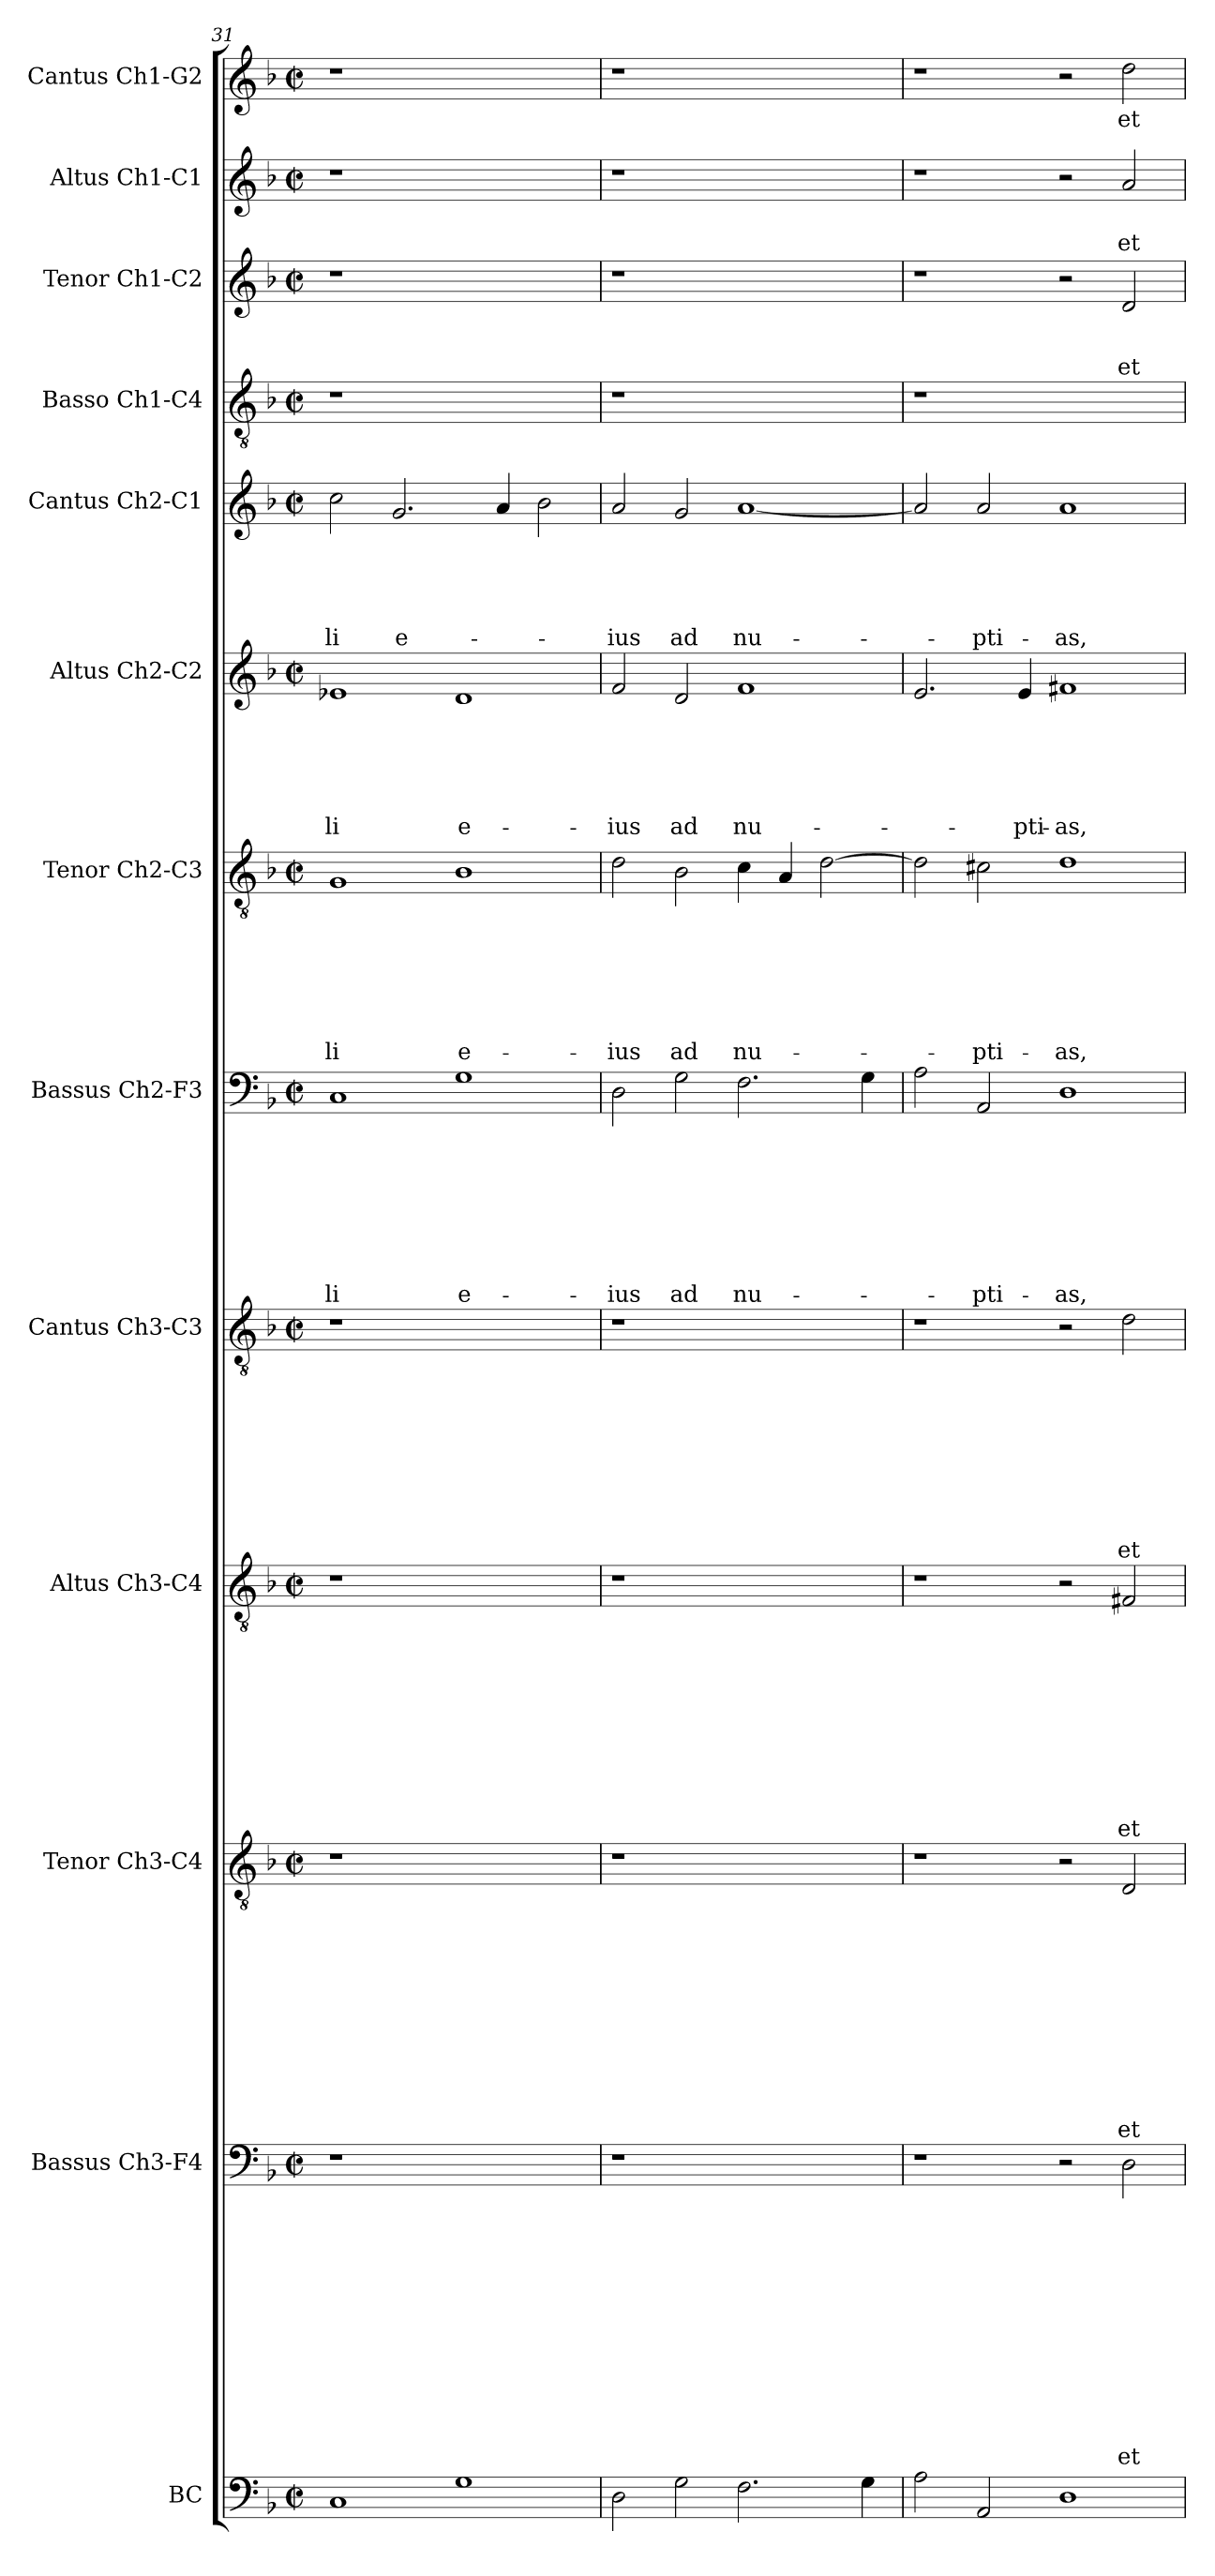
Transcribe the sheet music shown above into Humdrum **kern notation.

**kern	**kern	**text	**text	**text	**text	**text	**text	**text	**text	**text	**text	**text	**text	**kern	**text	**text	**text	**text	**text	**text	**text	**text	**text	**text	**text	**kern	**text	**text	**text	**text	**text	**text	**text	**text	**text	**text	**kern	**text	**text	**text	**text	**text	**text	**text	**text	**text	**kern	**text	**text	**text	**text	**text	**text	**text	**text	**kern	**text	**text	**text	**text	**text	**text	**text	**kern	**text	**text	**text	**text	**text	**text	**kern	**text	**text	**text	**text	**text	**kern	**kern	**text	**text	**text	**kern	**text	**text	**kern	**text
*part13	*part12	*part12	*part12	*part12	*part12	*part12	*part12	*part12	*part12	*part12	*part12	*part12	*part12	*part11	*part11	*part11	*part11	*part11	*part11	*part11	*part11	*part11	*part11	*part11	*part11	*part10	*part10	*part10	*part10	*part10	*part10	*part10	*part10	*part10	*part10	*part10	*part9	*part9	*part9	*part9	*part9	*part9	*part9	*part9	*part9	*part9	*part8	*part8	*part8	*part8	*part8	*part8	*part8	*part8	*part8	*part7	*part7	*part7	*part7	*part7	*part7	*part7	*part7	*part6	*part6	*part6	*part6	*part6	*part6	*part6	*part5	*part5	*part5	*part5	*part5	*part5	*part4	*part3	*part3	*part3	*part3	*part2	*part2	*part2	*part1	*part1
*staff13	*staff12	*staff12	*staff12	*staff12	*staff12	*staff12	*staff12	*staff12	*staff12	*staff12	*staff12	*staff12	*staff12	*staff11	*staff11	*staff11	*staff11	*staff11	*staff11	*staff11	*staff11	*staff11	*staff11	*staff11	*staff11	*staff10	*staff10	*staff10	*staff10	*staff10	*staff10	*staff10	*staff10	*staff10	*staff10	*staff10	*staff9	*staff9	*staff9	*staff9	*staff9	*staff9	*staff9	*staff9	*staff9	*staff9	*staff8	*staff8	*staff8	*staff8	*staff8	*staff8	*staff8	*staff8	*staff8	*staff7	*staff7	*staff7	*staff7	*staff7	*staff7	*staff7	*staff7	*staff6	*staff6	*staff6	*staff6	*staff6	*staff6	*staff6	*staff5	*staff5	*staff5	*staff5	*staff5	*staff5	*staff4	*staff3	*staff3	*staff3	*staff3	*staff2	*staff2	*staff2	*staff1	*staff1
*I"BC	*I"Bassus Ch3-F4	*	*	*	*	*	*	*	*	*	*	*	*	*I"Tenor Ch3-C4	*	*	*	*	*	*	*	*	*	*	*	*I"Altus Ch3-C4	*	*	*	*	*	*	*	*	*	*	*I"Cantus Ch3-C3	*	*	*	*	*	*	*	*	*	*I"Bassus Ch2-F3	*	*	*	*	*	*	*	*	*I"Tenor Ch2-C3	*	*	*	*	*	*	*	*I"Altus Ch2-C2	*	*	*	*	*	*	*I"Cantus Ch2-C1	*	*	*	*	*	*I"Basso Ch1-C4	*I"Tenor Ch1-C2	*	*	*	*I"Altus Ch1-C1	*	*	*I"Cantus Ch1-G2	*
*	*I'B3	*	*	*	*	*	*	*	*	*	*	*	*	*I'T3	*	*	*	*	*	*	*	*	*	*	*	*I'A3	*	*	*	*	*	*	*	*	*	*	*I'C3	*	*	*	*	*	*	*	*	*	*I'B2	*	*	*	*	*	*	*	*	*I'T2	*	*	*	*	*	*	*	*I'A2	*	*	*	*	*	*	*I'C2	*	*	*	*	*	*I'B1	*I'T1	*	*	*	*I'A1	*	*	*I'C1	*
*clefF4	*clefF4	*	*	*	*	*	*	*	*	*	*	*	*	*clefGv2	*	*	*	*	*	*	*	*	*	*	*	*clefGv2	*	*	*	*	*	*	*	*	*	*	*clefGv2	*	*	*	*	*	*	*	*	*	*clefF4	*	*	*	*	*	*	*	*	*clefGv2	*	*	*	*	*	*	*	*clefG2	*	*	*	*	*	*	*clefG2	*	*	*	*	*	*clefGv2	*clefG2	*	*	*	*clefG2	*	*	*clefG2	*
*k[b-]	*k[b-]	*	*	*	*	*	*	*	*	*	*	*	*	*k[b-]	*	*	*	*	*	*	*	*	*	*	*	*k[b-]	*	*	*	*	*	*	*	*	*	*	*k[b-]	*	*	*	*	*	*	*	*	*	*k[b-]	*	*	*	*	*	*	*	*	*k[b-]	*	*	*	*	*	*	*	*k[b-]	*	*	*	*	*	*	*k[b-]	*	*	*	*	*	*k[b-]	*k[b-]	*	*	*	*k[b-]	*	*	*k[b-]	*
*F:	*F:	*	*	*	*	*	*	*	*	*	*	*	*	*F:	*	*	*	*	*	*	*	*	*	*	*	*F:	*	*	*	*	*	*	*	*	*	*	*F:	*	*	*	*	*	*	*	*	*	*F:	*	*	*	*	*	*	*	*	*F:	*	*	*	*	*	*	*	*F:	*	*	*	*	*	*	*F:	*	*	*	*	*	*F:	*F:	*	*	*	*F:	*	*	*F:	*
*M2/2	*M2/2	*	*	*	*	*	*	*	*	*	*	*	*	*M2/2	*	*	*	*	*	*	*	*	*	*	*	*M2/2	*	*	*	*	*	*	*	*	*	*	*M2/2	*	*	*	*	*	*	*	*	*	*M2/2	*	*	*	*	*	*	*	*	*M2/2	*	*	*	*	*	*	*	*M2/2	*	*	*	*	*	*	*M2/2	*	*	*	*	*	*M2/2	*M2/2	*	*	*	*M2/2	*	*	*M2/2	*
*met(c|)	*met(c|)	*	*	*	*	*	*	*	*	*	*	*	*	*met(c|)	*	*	*	*	*	*	*	*	*	*	*	*met(c|)	*	*	*	*	*	*	*	*	*	*	*met(c|)	*	*	*	*	*	*	*	*	*	*met(c|)	*	*	*	*	*	*	*	*	*met(c|)	*	*	*	*	*	*	*	*met(c|)	*	*	*	*	*	*	*met(c|)	*	*	*	*	*	*met(c|)	*met(c|)	*	*	*	*met(c|)	*	*	*met(c|)	*
=31	=31	=31	=31	=31	=31	=31	=31	=31	=31	=31	=31	=31	=31	=31	=31	=31	=31	=31	=31	=31	=31	=31	=31	=31	=31	=31	=31	=31	=31	=31	=31	=31	=31	=31	=31	=31	=31	=31	=31	=31	=31	=31	=31	=31	=31	=31	=31	=31	=31	=31	=31	=31	=31	=31	=31	=31	=31	=31	=31	=31	=31	=31	=31	=31	=31	=31	=31	=31	=31	=31	=31	=31	=31	=31	=31	=31	=31	=31	=31	=31	=31	=31	=31	=31	=31	=31
1C	1r	.	.	.	.	.	.	.	.	.	.	.	.	1r	.	.	.	.	.	.	.	.	.	.	.	1r	.	.	.	.	.	.	.	.	.	.	1r	.	.	.	.	.	.	.	.	.	1C	.	.	.	.	.	.	.	-li	1G	.	.	.	.	.	.	-li	1e-X	.	.	.	.	.	-li	2cc\	.	.	.	.	-li	1r	1r	.	.	.	1r	.	.	1r	.
.	.	.	.	.	.	.	.	.	.	.	.	.	.	.	.	.	.	.	.	.	.	.	.	.	.	.	.	.	.	.	.	.	.	.	.	.	.	.	.	.	.	.	.	.	.	.	.	.	.	.	.	.	.	.	.	.	.	.	.	.	.	.	.	.	.	.	.	.	.	.	2.g/	.	.	.	.	e-	.	.	.	.	.	.	.	.	.	.
1G	1ryy	.	.	.	.	.	.	.	.	.	.	.	.	1ryy	.	.	.	.	.	.	.	.	.	.	.	1ryy	.	.	.	.	.	.	.	.	.	.	1ryy	.	.	.	.	.	.	.	.	.	1G	.	.	.	.	.	.	.	e-	1B-	.	.	.	.	.	.	e-	1d	.	.	.	.	.	e-	.	.	.	.	.	.	1ryy	1ryy	.	.	.	1ryy	.	.	1ryy	.
.	.	.	.	.	.	.	.	.	.	.	.	.	.	.	.	.	.	.	.	.	.	.	.	.	.	.	.	.	.	.	.	.	.	.	.	.	.	.	.	.	.	.	.	.	.	.	.	.	.	.	.	.	.	.	.	.	.	.	.	.	.	.	.	.	.	.	.	.	.	.	4a/	.	.	.	.	.	.	.	.	.	.	.	.	.	.	.
.	.	.	.	.	.	.	.	.	.	.	.	.	.	.	.	.	.	.	.	.	.	.	.	.	.	.	.	.	.	.	.	.	.	.	.	.	.	.	.	.	.	.	.	.	.	.	.	.	.	.	.	.	.	.	.	.	.	.	.	.	.	.	.	.	.	.	.	.	.	.	2b-\	.	.	.	.	.	.	.	.	.	.	.	.	.	.	.
=32	=32	=32	=32	=32	=32	=32	=32	=32	=32	=32	=32	=32	=32	=32	=32	=32	=32	=32	=32	=32	=32	=32	=32	=32	=32	=32	=32	=32	=32	=32	=32	=32	=32	=32	=32	=32	=32	=32	=32	=32	=32	=32	=32	=32	=32	=32	=32	=32	=32	=32	=32	=32	=32	=32	=32	=32	=32	=32	=32	=32	=32	=32	=32	=32	=32	=32	=32	=32	=32	=32	=32	=32	=32	=32	=32	=32	=32	=32	=32	=32	=32	=32	=32	=32	=32	=32
2D\	1r	.	.	.	.	.	.	.	.	.	.	.	.	1r	.	.	.	.	.	.	.	.	.	.	.	1r	.	.	.	.	.	.	.	.	.	.	1r	.	.	.	.	.	.	.	.	.	2D\	.	.	.	.	.	.	.	-ius	2d\	.	.	.	.	.	.	-ius	2f/	.	.	.	.	.	-ius	2a/	.	.	.	.	-ius	1r	1r	.	.	.	1r	.	.	1r	.
2G\	.	.	.	.	.	.	.	.	.	.	.	.	.	.	.	.	.	.	.	.	.	.	.	.	.	.	.	.	.	.	.	.	.	.	.	.	.	.	.	.	.	.	.	.	.	.	2G\	.	.	.	.	.	.	.	ad	2B-\	.	.	.	.	.	.	ad	2d/	.	.	.	.	.	ad	2g/	.	.	.	.	ad	.	.	.	.	.	.	.	.	.	.
2.F\	1ryy	.	.	.	.	.	.	.	.	.	.	.	.	1ryy	.	.	.	.	.	.	.	.	.	.	.	1ryy	.	.	.	.	.	.	.	.	.	.	1ryy	.	.	.	.	.	.	.	.	.	2.F\	.	.	.	.	.	.	.	nu-	4c\	.	.	.	.	.	.	nu-	1f	.	.	.	.	.	nu-	[1a	.	.	.	.	nu-	1ryy	1ryy	.	.	.	1ryy	.	.	1ryy	.
.	.	.	.	.	.	.	.	.	.	.	.	.	.	.	.	.	.	.	.	.	.	.	.	.	.	.	.	.	.	.	.	.	.	.	.	.	.	.	.	.	.	.	.	.	.	.	.	.	.	.	.	.	.	.	.	4A/	.	.	.	.	.	.	.	.	.	.	.	.	.	.	.	.	.	.	.	.	.	.	.	.	.	.	.	.	.	.
.	.	.	.	.	.	.	.	.	.	.	.	.	.	.	.	.	.	.	.	.	.	.	.	.	.	.	.	.	.	.	.	.	.	.	.	.	.	.	.	.	.	.	.	.	.	.	.	.	.	.	.	.	.	.	.	[2d\	.	.	.	.	.	.	.	.	.	.	.	.	.	.	.	.	.	.	.	.	.	.	.	.	.	.	.	.	.	.
4G\	.	.	.	.	.	.	.	.	.	.	.	.	.	.	.	.	.	.	.	.	.	.	.	.	.	.	.	.	.	.	.	.	.	.	.	.	.	.	.	.	.	.	.	.	.	.	4G\	.	.	.	.	.	.	.	.	.	.	.	.	.	.	.	.	.	.	.	.	.	.	.	.	.	.	.	.	.	.	.	.	.	.	.	.	.	.	.
=33	=33	=33	=33	=33	=33	=33	=33	=33	=33	=33	=33	=33	=33	=33	=33	=33	=33	=33	=33	=33	=33	=33	=33	=33	=33	=33	=33	=33	=33	=33	=33	=33	=33	=33	=33	=33	=33	=33	=33	=33	=33	=33	=33	=33	=33	=33	=33	=33	=33	=33	=33	=33	=33	=33	=33	=33	=33	=33	=33	=33	=33	=33	=33	=33	=33	=33	=33	=33	=33	=33	=33	=33	=33	=33	=33	=33	=33	=33	=33	=33	=33	=33	=33	=33	=33	=33
2A\	1r	.	.	.	.	.	.	.	.	.	.	.	.	1r	.	.	.	.	.	.	.	.	.	.	.	1r	.	.	.	.	.	.	.	.	.	.	1r	.	.	.	.	.	.	.	.	.	2A\	.	.	.	.	.	.	.	.	2d\]	.	.	.	.	.	.	.	2.e/	.	.	.	.	.	.	2a/]	.	.	.	.	.	1r	1r	.	.	.	1r	.	.	1r	.
2AA/	.	.	.	.	.	.	.	.	.	.	.	.	.	.	.	.	.	.	.	.	.	.	.	.	.	.	.	.	.	.	.	.	.	.	.	.	.	.	.	.	.	.	.	.	.	.	2AA/	.	.	.	.	.	.	.	-pti-	2c#X\	.	.	.	.	.	.	-pti-	.	.	.	.	.	.	.	2a/	.	.	.	.	-pti-	.	.	.	.	.	.	.	.	.	.
.	.	.	.	.	.	.	.	.	.	.	.	.	.	.	.	.	.	.	.	.	.	.	.	.	.	.	.	.	.	.	.	.	.	.	.	.	.	.	.	.	.	.	.	.	.	.	.	.	.	.	.	.	.	.	.	.	.	.	.	.	.	.	.	4e/	.	.	.	.	.	-pti-	.	.	.	.	.	.	.	.	.	.	.	.	.	.	.	.
1D	2r	.	.	.	.	.	.	.	.	.	.	.	.	2r	.	.	.	.	.	.	.	.	.	.	.	2r	.	.	.	.	.	.	.	.	.	.	2r	.	.	.	.	.	.	.	.	.	1D	.	.	.	.	.	.	.	-as,	1d	.	.	.	.	.	.	-as,	1f#X	.	.	.	.	.	-as,	1a	.	.	.	.	-as,	1ryy	2r	.	.	.	2r	.	.	2r	.
.	2D\	.	.	.	.	.	.	.	.	.	.	.	et	2D/	.	.	.	.	.	.	.	.	.	.	et	2F#X/	.	.	.	.	.	.	.	.	.	et	2d\	.	.	.	.	.	.	.	.	et	.	.	.	.	.	.	.	.	.	.	.	.	.	.	.	.	.	.	.	.	.	.	.	.	.	.	.	.	.	.	.	2d/	.	.	et	2a/	.	et	2dd\	et
=	=	=	=	=	=	=	=	=	=	=	=	=	=	=	=	=	=	=	=	=	=	=	=	=	=	=	=	=	=	=	=	=	=	=	=	=	=	=	=	=	=	=	=	=	=	=	=	=	=	=	=	=	=	=	=	=	=	=	=	=	=	=	=	=	=	=	=	=	=	=	=	=	=	=	=	=	=	=	=	=	=	=	=	=	=	=
*-	*-	*-	*-	*-	*-	*-	*-	*-	*-	*-	*-	*-	*-	*-	*-	*-	*-	*-	*-	*-	*-	*-	*-	*-	*-	*-	*-	*-	*-	*-	*-	*-	*-	*-	*-	*-	*-	*-	*-	*-	*-	*-	*-	*-	*-	*-	*-	*-	*-	*-	*-	*-	*-	*-	*-	*-	*-	*-	*-	*-	*-	*-	*-	*-	*-	*-	*-	*-	*-	*-	*-	*-	*-	*-	*-	*-	*-	*-	*-	*-	*-	*-	*-	*-	*-	*-
